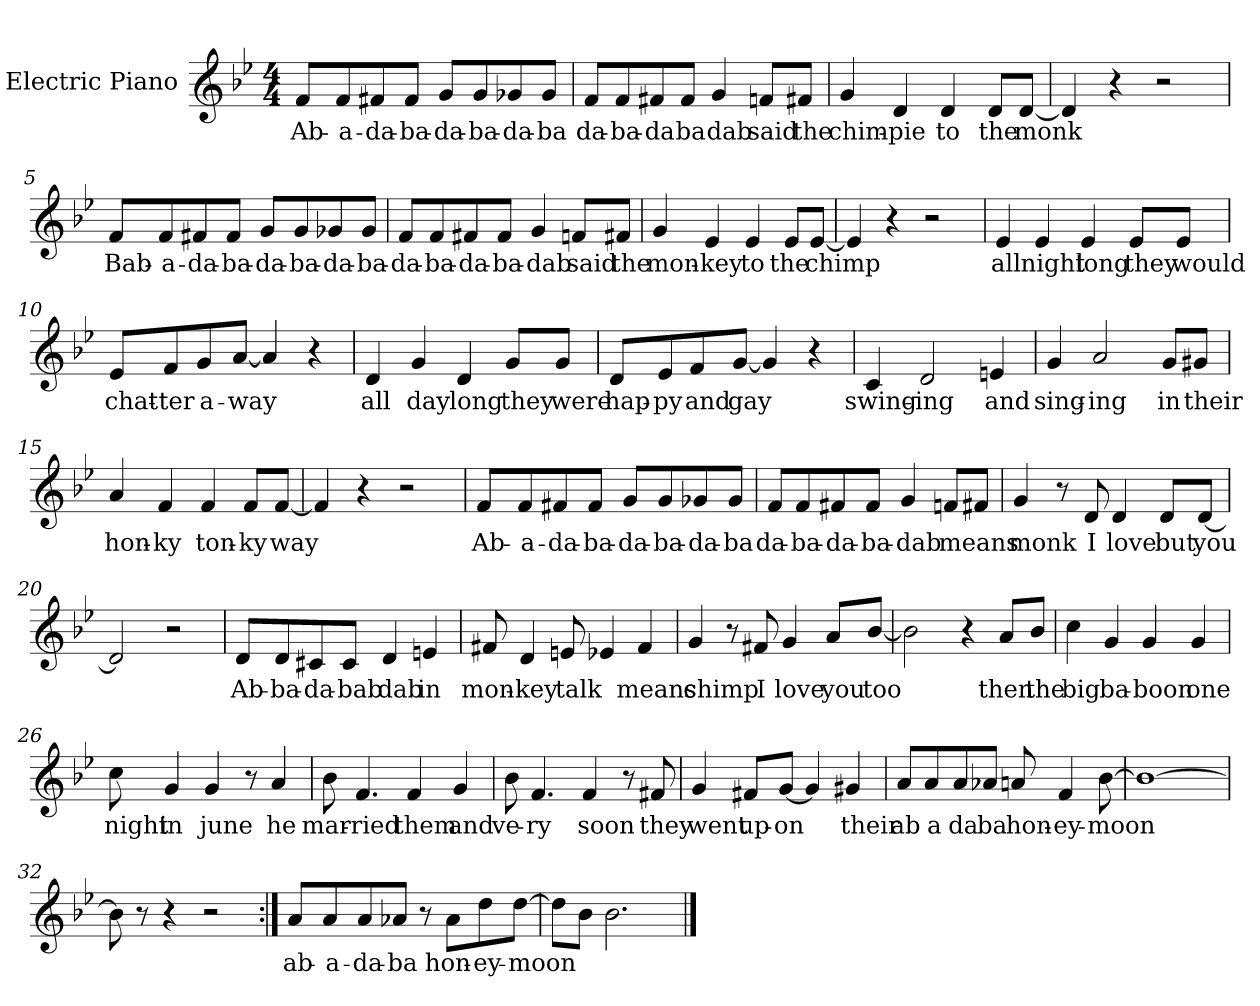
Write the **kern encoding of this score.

**kern	**text
*part1	*part1
*staff1	*staff1
*I"Electric Piano	*
*I'E.Pno	*
*clefG2	*
*k[b-e-]	*
*B-:	*
*M4/4	*
=1	=1
8f/L	Ab-
8f/	-a-
8f#X/	-da-
8f#/J	-ba-
8g/L	-da-
8g/	-ba-
8g-X/	-da-
8g-/J	-ba
=2	=2
8f/L	da-
8f/	-ba-
8f#X/	da
8f#/J	ba
4g/	dab
8fn/L	said
8f#X/J	the
=3	=3
4g/	chim-
4d/	-pie
4d/	to
8d/L	the
[8d/J	monk
=4	=4
4d/]	.
4r	.
2r	.
!!LO:LB:g=z
=5	=5
8f/L	Bab-
8f/	-a-
8f#X/	-da-
8f#/J	-ba-
8g/L	-da-
8g/	-ba-
8g-X/	-da-
8g-/J	-ba-
=6	=6
8f/L	-da-
8f/	-ba-
8f#X/	-da-
8f#/J	ba-
4g/	-dab
8fn/L	said
8f#X/J	the
=7	=7
4g/	mon-
4e-/	-key
4e-/	to
8e-/L	the
[8e-/J	chimp
=8	=8
4e-/]	.
4r	.
2r	.
!!LO:LB:g=z
=9	=9
4e-/	all
4e-/	night
4e-/	long
8e-/L	they
8e-/J	would
=10	=10
8e-/L	chat-
8f/	-ter
8g/	a-
[8a/J	-way
4a/]	.
4r	.
=11	=11
4d/	all
4g/	day
4d/	long
8g/L	they
8g/J	were
=12	=12
8d/L	hap-
8e-/	-py
8f/	and
[8g/J	gay
4g/]	.
4r	.
!!LO:LB:g=z
=13	=13
4c/	swing-
2d/	-ing
4en/	and
=14	=14
4g/	sing-
2a/	ing
8g/L	in
8g#X/J	their
=15	=15
4a/	hon-
4f/	-ky
4f/	ton-
8f/L	-ky
[8f/J	way
=16	=16
4f/]	.
4r	.
2r	.
!!LO:LB:g=z
=17	=17
8f/L	Ab-
8f/	-a-
8f#X/	-da-
8f#/J	-ba-
8g/L	-da-
8g/	-ba-
8g-X/	-da-
8g-/J	-ba
=18	=18
8f/L	da-
8f/	-ba-
8f#X/	-da-
8f#/J	-ba-
4g/	-dab
8fn/L	means
8f#X/J	.
=19	=19
4g/	monk
8r	.
8d/	I
4d/	love
8d/L	but
[8d/J	you
=20	=20
2d/]	.
2r	.
!!LO:LB:g=z
=21	=21
8d/L	Ab-
8d/	-ba-
8c#X/	-da-
8c#/J	-bab
4d/	dab
4en/	in
=22	=22
8f#X/	mon-
4d/	key
8en/	talk
4e-X/	.
4f#/	means
=23	=23
4g/	chimp
8r	.
8f#X/	I
4g/	love
8a/L	you
[8b-/J	too
=24	=24
2b-\]	.
4r	.
8a/L	then
8b-/J	the
!!LO:LB:g=z
=25	=25
4cc\	big
4g/	ba-
4g/	-boon
4g/	one
=26	=26
8cc\	night
4g/	in
4g/	june
8r	.
4a/	he
=27	=27
8b-\	mar-
4.f/	-ried
4f/	them
4g/	and
=28	=28
8b-\	ve-
4.f/	-ry
4f/	soon
8r	.
8f#X/	they
!!LO:LB:g=z
=29	=29
4g/	went
8f#X/L	up-
[8g/J	on
4g/]	.
4g#X/	their
=30	=30
8a/L	ab
8a/	a
8a/	da
8a-X/J	ba
8an/	hon-
4f/	-ey-
[8b-\	-moon
=31	=31
1b-_	.
=32	=32
8b-\]	.
8r	.
4r	.
2r	.
=33:|!	=33:|!
8a/L	ab-
8a/	-a-
8a/	-da-
8a-X/J	-ba
8r	.
8a-\L	hon-
8dd\	-ey-
[8dd\J	-moon
=34	=34
8dd\L]	.
8b-\J	.
2.b-\	.
==	==
*-	*-
